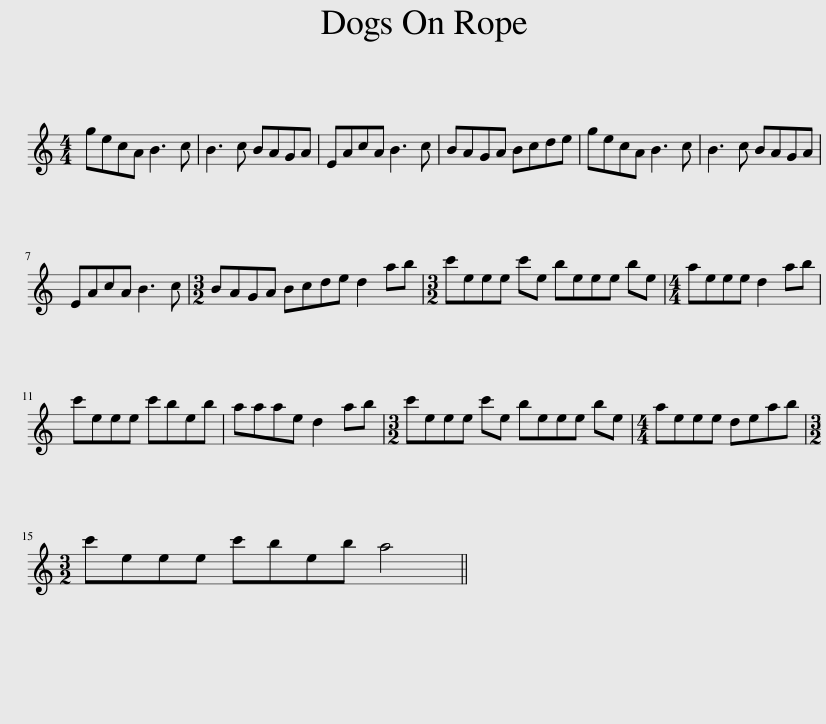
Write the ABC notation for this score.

X:1
L:1/8
M:4/4
I:linebreak $
K:C
V:1 treble
V:1
 gecA B3 c | B3 c BAGA | EAcA B3 c | BAGA Bcde | gecA B3 c | %5
 B3 c BAGA |$ EAcA B3 c |[M:3/2] BAGA Bcde d2 ab |[M:3/2] c'eee c'e beee be |[M:4/4] aeee d2 ab |$ %10
 c'eee c'beb | aaae d2 ab |[M:3/2] c'eee c'e beee be |[M:4/4] aeee deab |$[M:3/2] c'eee c'beb a4 || %15
